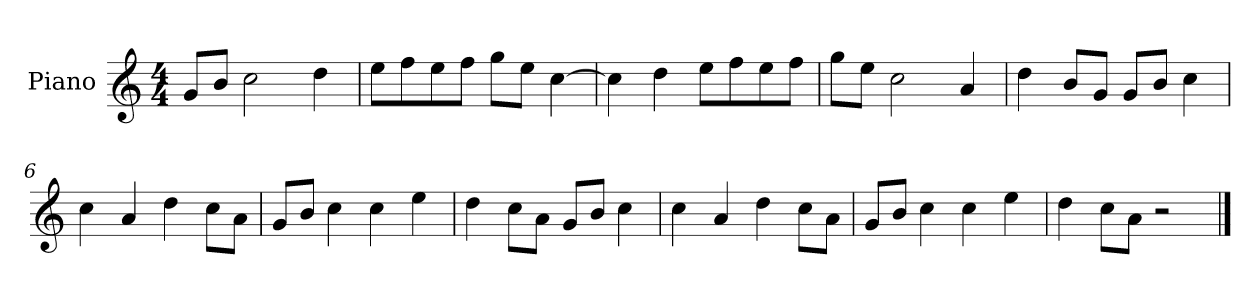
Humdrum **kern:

**kern
*part1
*staff1
*I"Piano
*I'P-no
*clefG2
*k[]
*M4/4
*MM90
=1
8g/L
8b/J
2cc\
4dd\
=2
8ee\L
8ff\
8ee\
8ff\J
8gg\L
8ee\J
[4cc\
=3
4cc\]
4dd\
8ee\L
8ff\
8ee\
8ff\J
=4
8gg\L
8ee\J
2cc\
4a/
=5
4dd\
8b/L
8g/J
8g/L
8b/J
4cc\
=6
4cc\
4a/
4dd\
8cc\L
8a\J
=7
8g/L
8b/J
4cc\
4cc\
4ee\
!!LO:LB:g=z
=8
4dd\
8cc\L
8a\J
8g/L
8b/J
4cc\
=9
4cc\
4a/
4dd\
8cc\L
8a\J
=10
8g/L
8b/J
4cc\
4cc\
4ee\
=11
4dd\
8cc\L
8a\J
2r
==
*-
